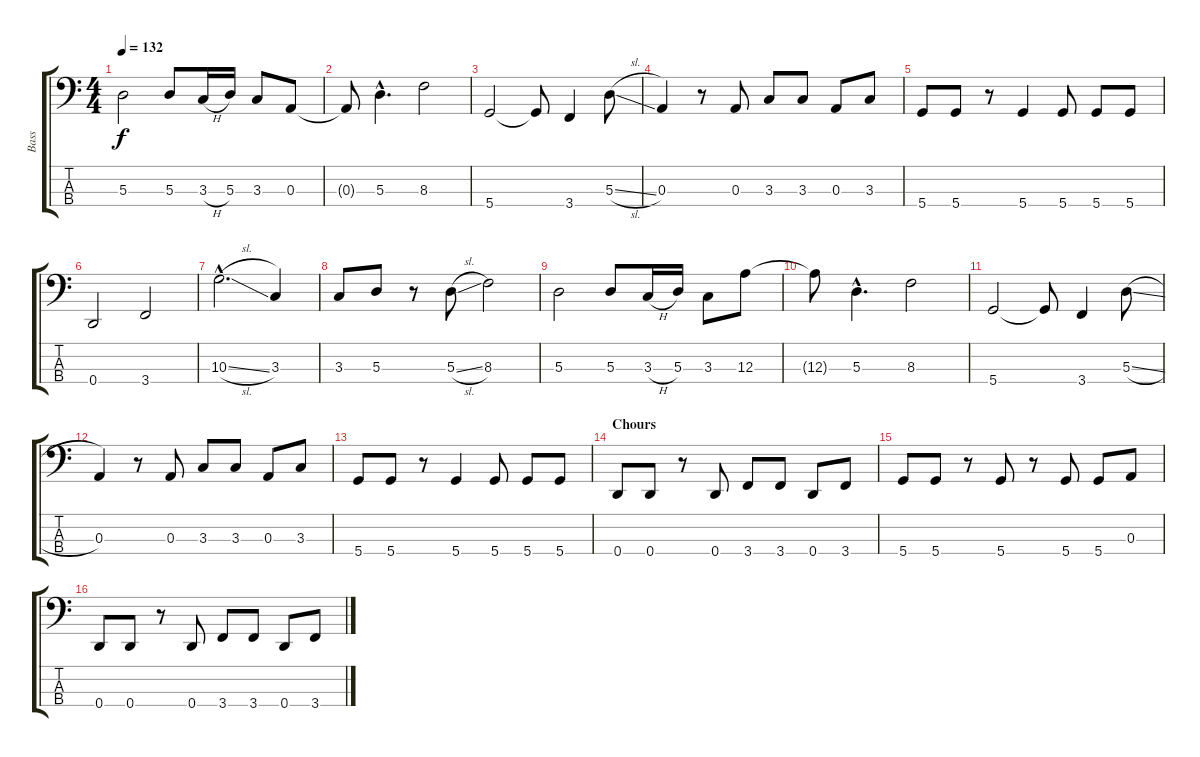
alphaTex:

\track ("Bass" "Bass") {instrument electricbassfinger}
\staff {score tabs}
\tuning (G2 D2 A1 D1) {hide}
\ts (4 4)
\tempo 132
\clef f4
\ks c
5.3.2{dy f} 5.3.8 3.3{h}.16 5.3.16 3.3.8 0.3.8 |
0.3{t}.8 5.3{hac}.4{d} 8.3.2 |
5.4.2 5.4{t}.8 3.4.4 5.3{sl}.8 |
0.3.4 r.8 0.3.8 3.3.8 3.3.8 0.3.8 3.3.8 |
5.4.8 5.4.8 r.8 5.4.4 5.4.8 5.4.8 5.4.8 |
0.4.2 3.4.2 |
10.3{sl hac}.2{d} 3.3.4 |
3.3.8 5.3.8 r.8 5.3{sl}.8 8.3.2 |
5.3.2 5.3.8 3.3{h}.16 5.3.16 3.3.8 12.3.8 |
12.3{t}.8 5.3{hac}.4{d} 8.3.2 |
5.4.2 5.4{t}.8 3.4.4 5.3{sl}.8 |
0.3.4 r.8 0.3.8 3.3.8 3.3.8 0.3.8 3.3.8 |
5.4.8 5.4.8 r.8 5.4.4 5.4.8 5.4.8 5.4.8 |
\section ("" "Chours")
0.4.8 0.4.8 r.8 0.4.8 3.4.8 3.4.8 0.4.8 3.4.8 |
5.4.8 5.4.8 r.8 5.4.8 r.8 5.4.8 5.4.8 0.3.8 |
0.4.8 0.4.8 r.8 0.4.8 3.4.8 3.4.8 0.4.8 3.4.8
